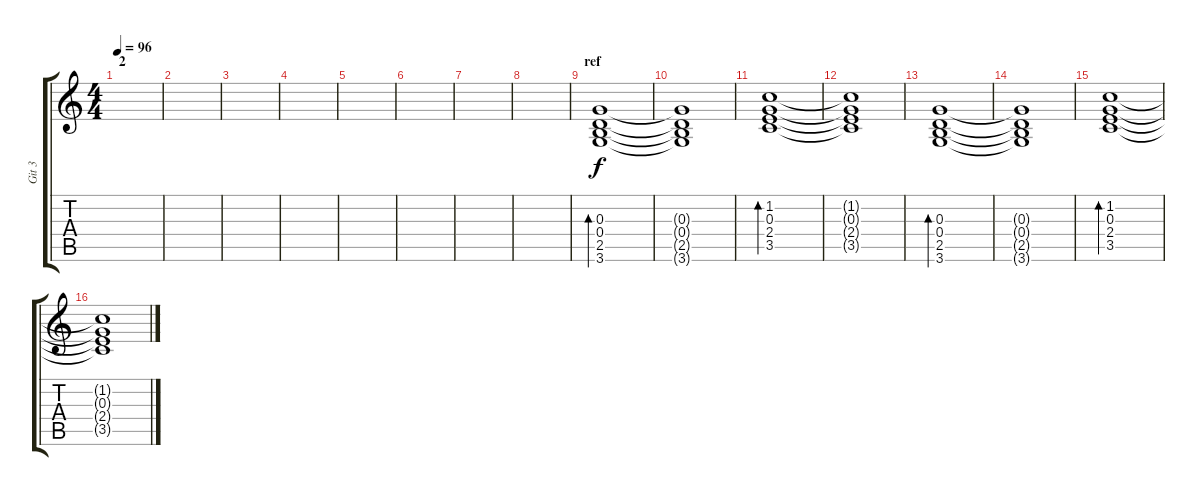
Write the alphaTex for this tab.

\track ("Git 3" "Git 3") {instrument overdrivenguitar}
\staff {score tabs}
\tuning (E4 B3 G3 D3 A2 E2) {hide}
\ts (4 4)
\section ("" "2")
\tempo 96
\clef g2
\ks c
|
|
|
|
|
|
|
|
\section ("" "ref")
(0.3 0.4 2.5 3.6).1{bd 60} |
(0.3{t} 0.4{t} 2.5{t} 3.6{t}).1 |
(1.2 0.3 2.4 3.5).1{bd 60} |
(1.2{t} 0.3{t} 2.4{t} 3.5{t}).1 |
(0.3 0.4 2.5 3.6).1{bd 60} |
(0.3{t} 0.4{t} 2.5{t} 3.6{t}).1 |
(1.2 0.3 2.4 3.5).1{bd 60} |
(1.2{t} 0.3{t} 2.4{t} 3.5{t}).1
